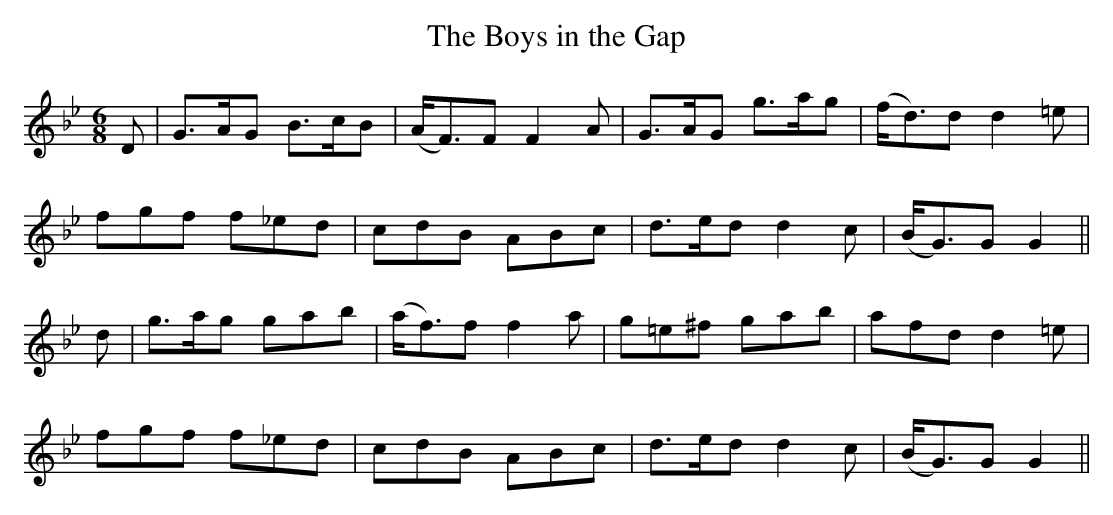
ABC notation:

X:1
T: The Boys in the Gap
M: 6/8
L: 1/8
K: Gm
D|G>AG B>cB|(A<F)F F2 A|G>AG g>ag|(f<d)d d2 =e|
fgf f_ed|cdB ABc|d>ed d2 c|(B<G)G G2||
d|g>ag gab|(a<f)f f2 a|g=e^f gab|afd d2 =e|
fgf f_ed|cdB ABc|d>ed d2 c|(B<G)G G2||
